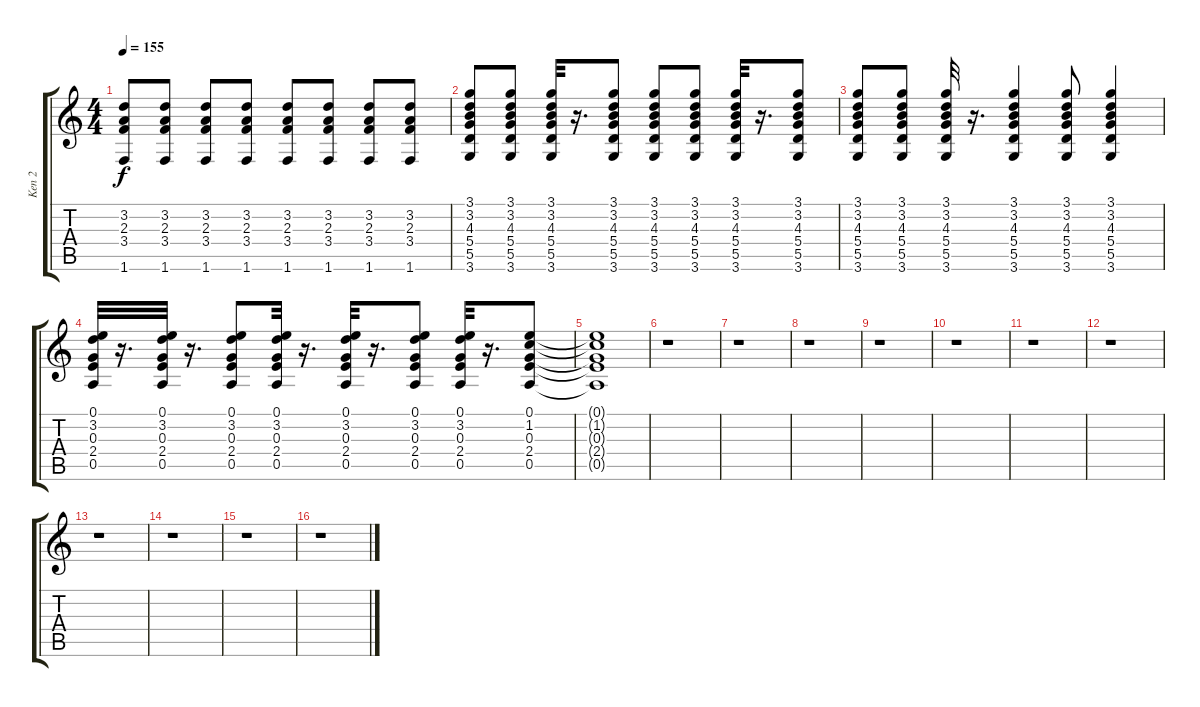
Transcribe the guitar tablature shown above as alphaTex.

\track ("Ken 2" "Ken 2") {instrument distortionguitar}
\staff {score tabs}
\tuning (E4 B3 G3 D3 A2 E2) {hide}
\ts (4 4)
\tempo 155
\clef g2
\ks c
(3.2{t} 2.3{t} 3.4{t} 1.6{t}).8{dy f} (3.2 2.3 3.4 1.6).8 (3.2 2.3 3.4 1.6).8 (3.2 2.3 3.4 1.6).8 (3.2 2.3 3.4 1.6).8 (3.2 2.3 3.4 1.6).8 (3.2 2.3 3.4 1.6).8 (3.2 2.3 3.4 1.6).8 |
(3.1 3.2 4.3 5.4 5.5 3.6).8 (3.1 3.2 4.3 5.4 5.5 3.6).8 (3.1 3.2 4.3 5.4 5.5 3.6).32 r.16{d} (3.1 3.2 4.3 5.4 5.5 3.6).8 (3.1 3.2 4.3 5.4 5.5 3.6).8 (3.1 3.2 4.3 5.4 5.5 3.6).8 (3.1 3.2 4.3 5.4 5.5 3.6).32 r.16{d} (3.1 3.2 4.3 5.4 5.5 3.6).8 |
(3.1 3.2 4.3 5.4 5.5 3.6).8 (3.1 3.2 4.3 5.4 5.5 3.6).8 (3.1 3.2 4.3 5.4 5.5 3.6).32 r.16{d} (3.1 3.2 4.3 5.4 5.5 3.6).4 (3.1 3.2 4.3 5.4 5.5 3.6).8 (3.1 3.2 4.3 5.4 5.5 3.6).4 |
(0.1 3.2 0.3 2.4 0.5).32 r.16{d} (0.1 3.2 0.3 2.4 0.5).32 r.16{d} (0.1 3.2 0.3 2.4 0.5).8 (0.1 3.2 0.3 2.4 0.5).32 r.16{d} (0.1 3.2 0.3 2.4 0.5).32 r.16{d} (0.1 3.2 0.3 2.4 0.5).8 (0.1 3.2 0.3 2.4 0.5).32 r.16{d} (0.1 1.2 0.3 2.4 0.5).8 |
(0.1{t} 1.2{t} 0.3{t} 2.4{t} 0.5{t}).1 |
r.1 |
r.1 |
r.1 |
r.1 |
r.1 |
r.1 |
r.1 |
r.1 |
r.1 |
r.1 |
r.1
